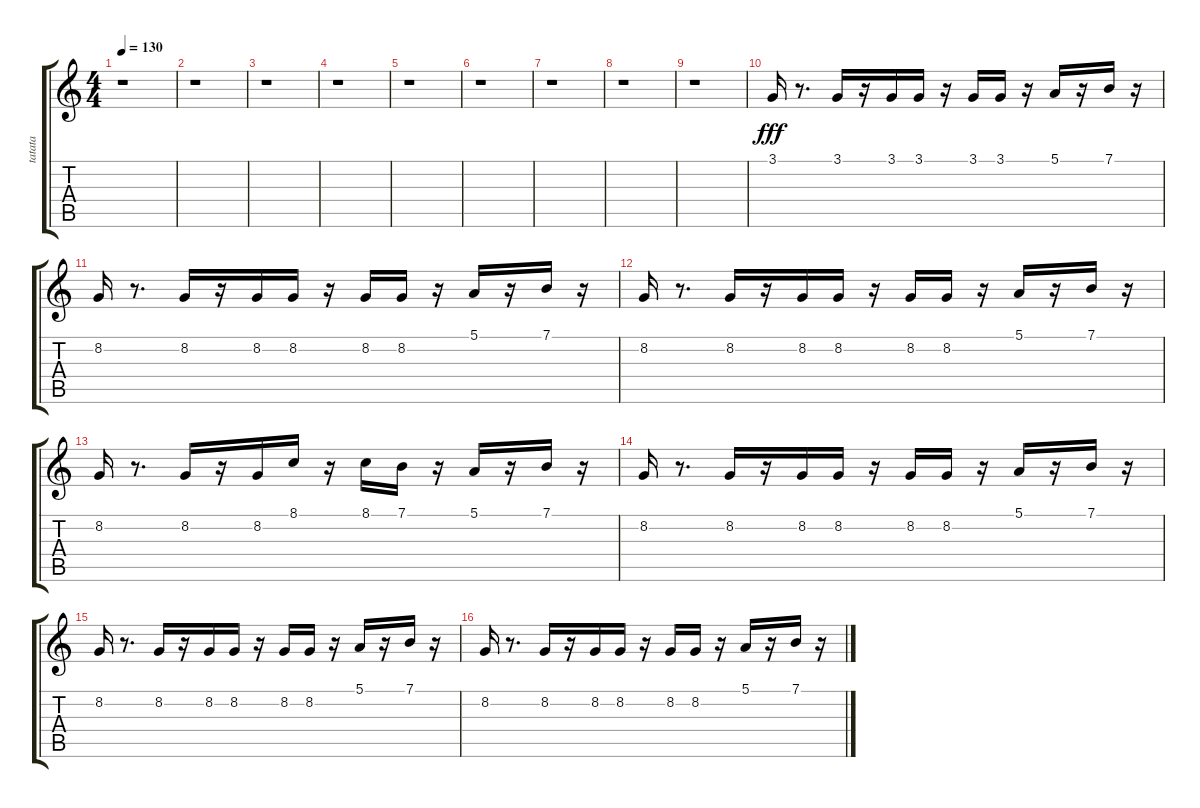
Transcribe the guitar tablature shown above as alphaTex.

\track ("tatata" "tatata") {instrument synthbrass1}
\staff {score tabs}
\tuning (E4 B3 G3 D3 A2 E2) {hide}
\ts (4 4)
\tempo 130
\clef g2
\ks c
r.1{dy fff} |
r.1 |
r.1 |
r.1 |
r.1 |
r.1 |
r.1 |
r.1 |
r.1 |
3.1.16 r.8{d} 3.1.16 r.16 3.1.16 3.1.16 r.16 3.1.16 3.1.16 r.16 5.1.16 r.16 7.1.16 r.16 |
8.2.16 r.8{d} 8.2.16 r.16 8.2.16 8.2.16 r.16 8.2.16 8.2.16 r.16 5.1.16 r.16 7.1.16 r.16 |
8.2.16 r.8{d} 8.2.16 r.16 8.2.16 8.2.16 r.16 8.2.16 8.2.16 r.16 5.1.16 r.16 7.1.16 r.16 |
8.2.16 r.8{d} 8.2.16 r.16 8.2.16 8.1.16 r.16 8.1.16 7.1.16 r.16 5.1.16 r.16 7.1.16 r.16 |
8.2.16 r.8{d} 8.2.16 r.16 8.2.16 8.2.16 r.16 8.2.16 8.2.16 r.16 5.1.16 r.16 7.1.16 r.16 |
8.2.16 r.8{d} 8.2.16 r.16 8.2.16 8.2.16 r.16 8.2.16 8.2.16 r.16 5.1.16 r.16 7.1.16 r.16 |
8.2.16 r.8{d} 8.2.16 r.16 8.2.16 8.2.16 r.16 8.2.16 8.2.16 r.16 5.1.16 r.16 7.1.16 r.16
